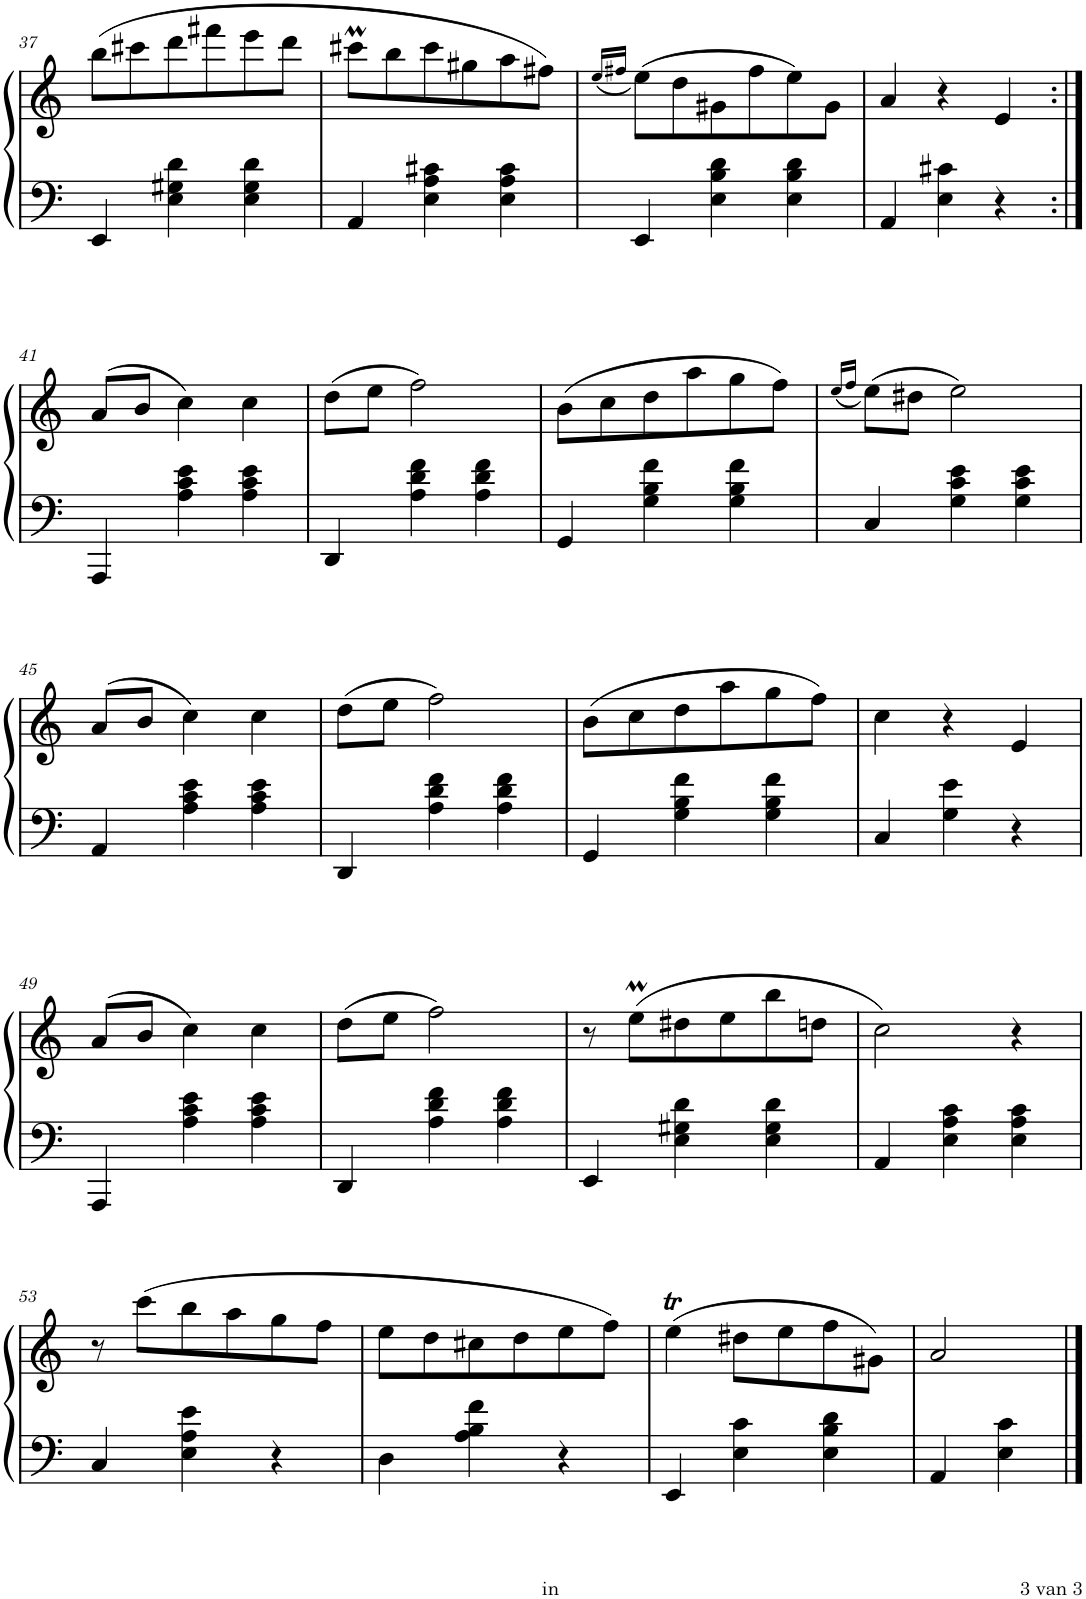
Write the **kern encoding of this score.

**kern	**kern
*part1	*part1
*staff2	*staff1
*I"Piano	*
*I'Pno.	*
!!LO:PB:g=z
*clefF4	*clefG2
*k[]	*k[]
*M3/4	*M3/4
=37	=37
4EE/	(8bb\L
.	8ccc#X\
4E\ 4G#X\ 4d\	8ddd\
.	8fff#X\
4E\ 4G#\ 4d\	8eee\
.	8ddd\J
=38	=38
4AA/	8ccc#Xm\L
.	8bb\
4E\ 4A\ 4c#X\	8ccc#\
.	8gg#X\
4E\ 4A\ 4c#\	8aa\
.	8ff#X\J)
=39	=39
.	(16qee/LL
.	16qff#X/JJ
4EE/	(8ee\L)
.	8dd\
4E\ 4B\ 4d\	8g#X\
.	8ff#\
4E\ 4B\ 4d\	8ee\)
.	8g#\J
=40	=40
4AA/	4a/
4E\ 4c#X\	4r
4r	4e/
!!LO:LB:g=z
=41:|!	=41:|!
4AAA/	(8a/L
.	8b/J
4A\ 4c\ 4e\	4cc\)
4A\ 4c\ 4e\	4cc\
=42	=42
4DD/	(8dd\L
.	8ee\J
4A\ 4d\ 4f\	2ff\)
4A\ 4d\ 4f\	.
=43	=43
4GG/	(8b\L
.	8cc\
4G\ 4B\ 4f\	8dd\
.	8aa\
4G\ 4B\ 4f\	8gg\
.	8ff\J)
=44	=44
.	(16qee/LL
.	16qff/JJ
4C/	(8ee\L)
.	8dd#X\J
4G\ 4c\ 4e\	2ee\)
4G\ 4c\ 4e\	.
!!LO:LB:g=z
=45	=45
4AA/	(8a/L
.	8b/J
4A\ 4c\ 4e\	4cc\)
4A\ 4c\ 4e\	4cc\
=46	=46
4DD/	(8dd\L
.	8ee\J
4A\ 4d\ 4f\	2ff\)
4A\ 4d\ 4f\	.
=47	=47
4GG/	(8b\L
.	8cc\
4G\ 4B\ 4f\	8dd\
.	8aa\
4G\ 4B\ 4f\	8gg\
.	8ff\J)
=48	=48
4C/	4cc\
4G\ 4e\	4r
4r	4e/
!!LO:LB:g=z
=49	=49
4AAA/	(8a/L
.	8b/J
4A\ 4c\ 4e\	4cc\)
4A\ 4c\ 4e\	4cc\
=50	=50
4DD/	(8dd\L
.	8ee\J
4A\ 4d\ 4f\	2ff\)
4A\ 4d\ 4f\	.
=51	=51
4EE/	8r
.	(8eem\L
4E\ 4G#X\ 4d\	8dd#X\
.	8ee\
4E\ 4G#\ 4d\	8bb\
.	8ddn\J
=52	=52
4AA/	2cc\)
4E\ 4A\ 4c\	.
4E\ 4A\ 4c\	4r
!!LO:LB:g=z
=53	=53
4C/	8r
.	(8ccc\L
4E\ 4A\ 4e\	8bb\
.	8aa\
4r	8gg\
.	8ff\J
=54	=54
4D\	8ee\L
.	8dd\
4A\ 4B\ 4f\	8cc#X\
.	8dd\
4r	8ee\
.	8ff\J)
=55	=55
4EE/	(4eet\
4E\ 4c\	8dd#X\L
.	8ee\
4E\ 4B\ 4d\	8ff\
.	8g#X\J)
=56	=56
4AA/	2a/
4E\ 4c\	.
==	==
*-	*-
